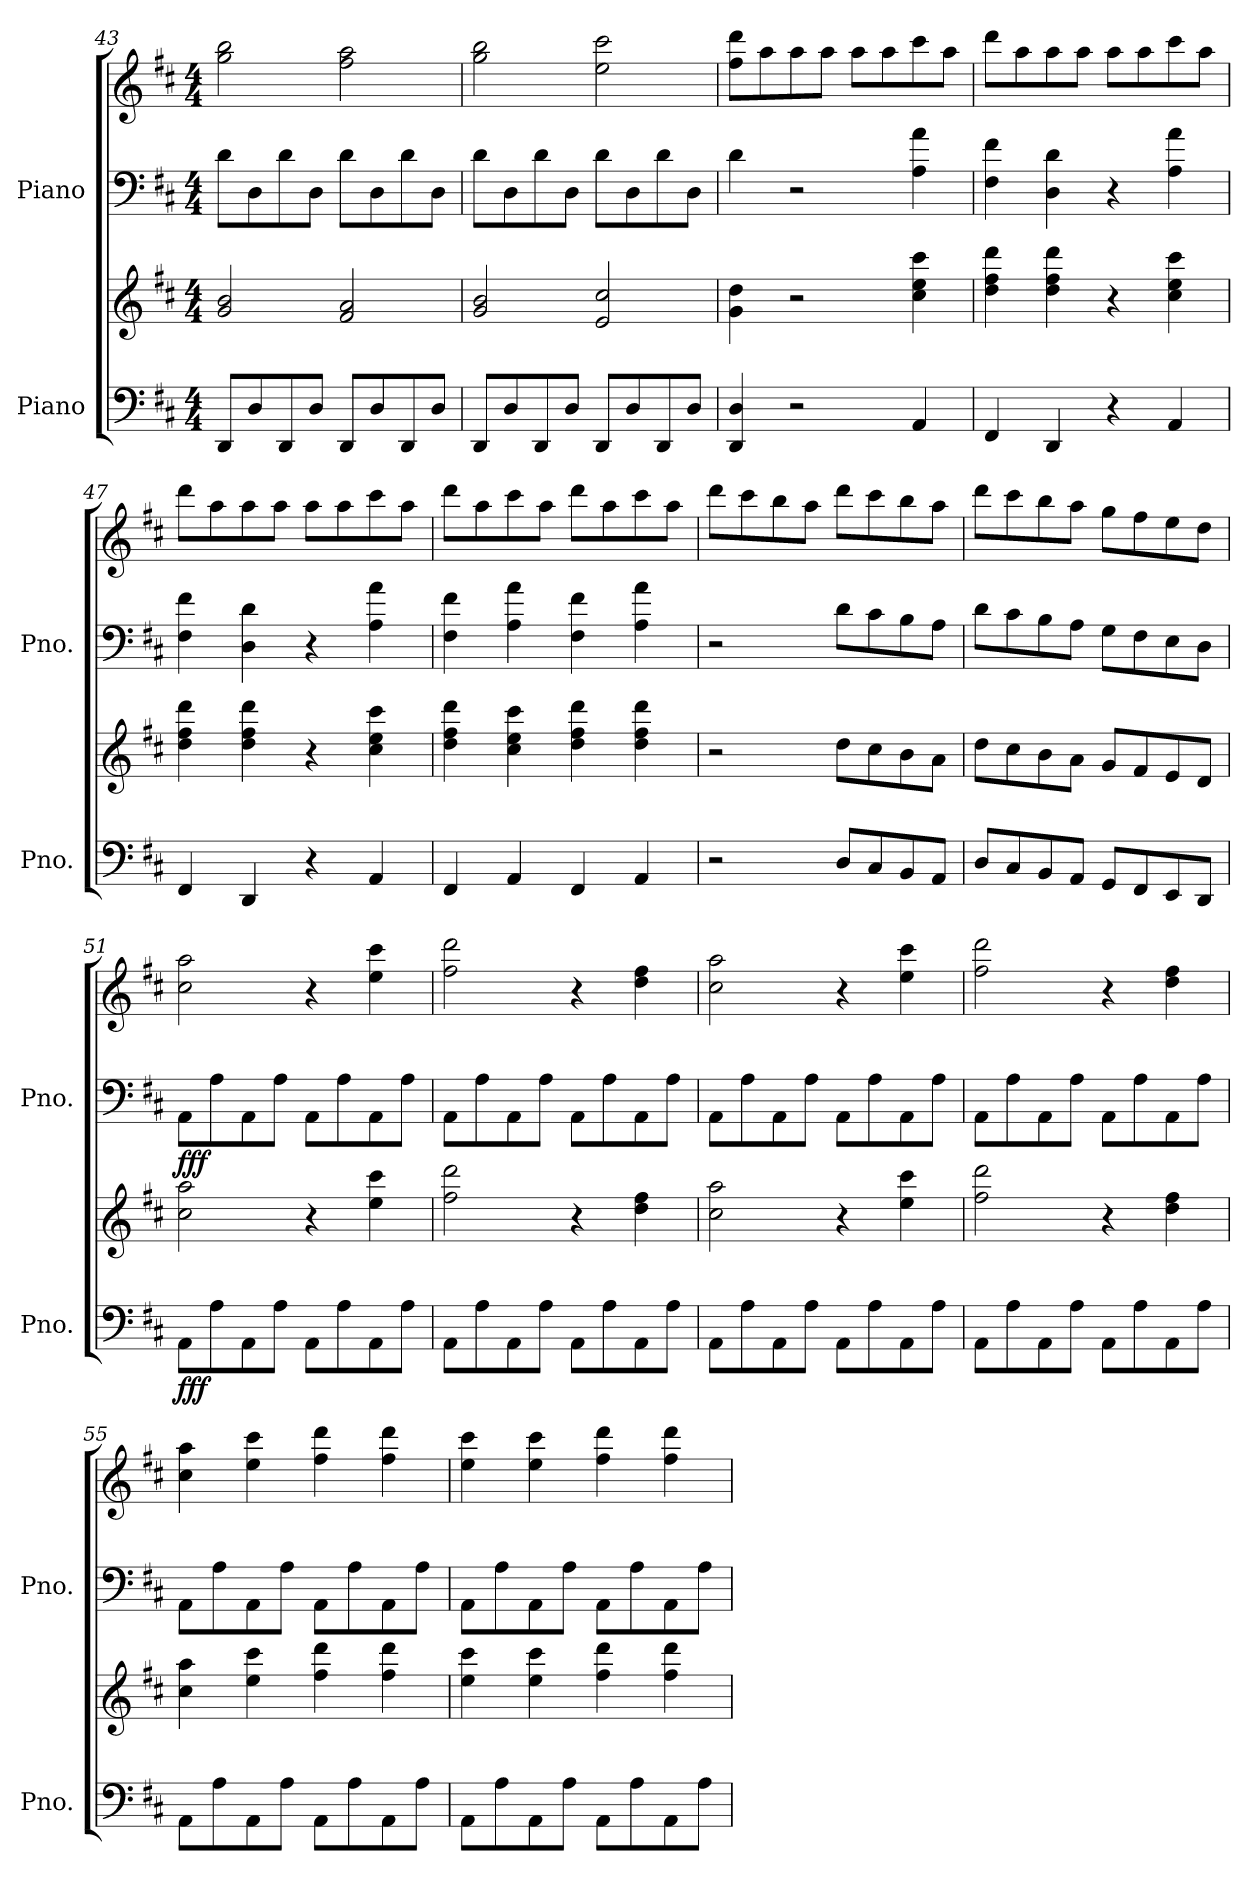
**kern	**kern	**dynam	**kern	**kern	**dynam
*part2	*part2	*part2	*part1	*part1	*part1
*staff4	*staff3	*staff3/4	*staff2	*staff1	*staff1/2
*I"Piano	*	*	*I"Piano	*	*
*I'Pno.	*	*	*I'Pno.	*	*
!!LO:LB:g=z
*clefF4	*clefG2	*	*clefF4	*clefG2	*
*k[f#c#]	*k[f#c#]	*	*k[f#c#]	*k[f#c#]	*
*M4/4	*M4/4	*	*M4/4	*M4/4	*
=43	=43	=43	=43	=43	=43
8DD/L	2g/ 2b/	.	8d\L	2gg\ 2bb\	.
8D/	.	.	8D\	.	.
8DD/	.	.	8d\	.	.
8D/J	.	.	8D\J	.	.
8DD/L	2f#/ 2a/	.	8d\L	2ff#\ 2aa\	.
8D/	.	.	8D\	.	.
8DD/	.	.	8d\	.	.
8D/J	.	.	8D\J	.	.
=44	=44	=44	=44	=44	=44
8DD/L	2g/ 2b/	.	8d\L	2gg\ 2bb\	.
8D/	.	.	8D\	.	.
8DD/	.	.	8d\	.	.
8D/J	.	.	8D\J	.	.
8DD/L	2e/ 2cc#/	.	8d\L	2ee\ 2ccc#\	.
8D/	.	.	8D\	.	.
8DD/	.	.	8d\	.	.
8D/J	.	.	8D\J	.	.
=45	=45	=45	=45	=45	=45
4DD/ 4D/	4g\ 4dd\	.	4d\	8ff#\ 8ddd\L	.
.	.	.	.	8aa\	.
2r	2r	.	2r	8aa\	.
.	.	.	.	8aa\J	.
.	.	.	.	8aa\L	.
.	.	.	.	8aa\	.
4AA/	4cc#\ 4ee\ 4ccc#\	.	4A\ 4a\	8ccc#\	.
.	.	.	.	8aa\J	.
=46	=46	=46	=46	=46	=46
4FF#/	4dd\ 4ff#\ 4ddd\	.	4F#\ 4f#\	8ddd\L	.
.	.	.	.	8aa\	.
4DD/	4dd\ 4ff#\ 4ddd\	.	4D\ 4d\	8aa\	.
.	.	.	.	8aa\J	.
4r	4r	.	4r	8aa\L	.
.	.	.	.	8aa\	.
4AA/	4cc#\ 4ee\ 4ccc#\	.	4A\ 4a\	8ccc#\	.
.	.	.	.	8aa\J	.
!!LO:LB:g=z
=47	=47	=47	=47	=47	=47
4FF#/	4dd\ 4ff#\ 4ddd\	.	4F#\ 4f#\	8ddd\L	.
.	.	.	.	8aa\	.
4DD/	4dd\ 4ff#\ 4ddd\	.	4D\ 4d\	8aa\	.
.	.	.	.	8aa\J	.
4r	4r	.	4r	8aa\L	.
.	.	.	.	8aa\	.
4AA/	4cc#\ 4ee\ 4ccc#\	.	4A\ 4a\	8ccc#\	.
.	.	.	.	8aa\J	.
=48	=48	=48	=48	=48	=48
4FF#/	4dd\ 4ff#\ 4ddd\	.	4F#\ 4f#\	8ddd\L	.
.	.	.	.	8aa\	.
4AA/	4cc#\ 4ee\ 4ccc#\	.	4A\ 4a\	8ccc#\	.
.	.	.	.	8aa\J	.
4FF#/	4dd\ 4ff#\ 4ddd\	.	4F#\ 4f#\	8ddd\L	.
.	.	.	.	8aa\	.
4AA/	4dd\ 4ff#\ 4ddd\	.	4A\ 4a\	8ccc#\	.
.	.	.	.	8aa\J	.
=49	=49	=49	=49	=49	=49
2r	2r	.	2r	8ddd\L	.
.	.	.	.	8ccc#\	.
.	.	.	.	8bb\	.
.	.	.	.	8aa\J	.
8D/L	8dd\L	.	8d\L	8ddd\L	.
8C#/	8cc#\	.	8c#\	8ccc#\	.
8BB/	8b\	.	8B\	8bb\	.
8AA/J	8a\J	.	8A\J	8aa\J	.
=50	=50	=50	=50	=50	=50
8D/L	8dd\L	.	8d\L	8ddd\L	.
8C#/	8cc#\	.	8c#\	8ccc#\	.
8BB/	8b\	.	8B\	8bb\	.
8AA/J	8a\J	.	8A\J	8aa\J	.
8GG/L	8g/L	.	8G\L	8gg\L	.
8FF#/	8f#/	.	8F#\	8ff#\	.
8EE/	8e/	.	8E\	8ee\	.
8DD/J	8d/J	.	8D\J	8dd\J	.
!!LO:PB:g=z
=51	=51	=51	=51	=51	=51
!	!	!LO:DY:b=2	!	!	!
!	!	!LO:DY:n=1:b	!	!	!LO:DY:b=2
!	!	!	!	!	!LO:DY:n=1:b
8AA\L	2cc#\ 2aa\	f ff	8AA\L	2cc#\ 2aa\	f ff
8A\	.	.	8A\	.	.
8AA\	.	.	8AA\	.	.
8A\J	.	.	8A\J	.	.
8AA\L	4r	.	8AA\L	4r	.
8A\	.	.	8A\	.	.
8AA\	4ee\ 4ccc#\	.	8AA\	4ee\ 4ccc#\	.
8A\J	.	.	8A\J	.	.
=52	=52	=52	=52	=52	=52
8AA\L	2ff#\ 2ddd\	.	8AA\L	2ff#\ 2ddd\	.
8A\	.	.	8A\	.	.
8AA\	.	.	8AA\	.	.
8A\J	.	.	8A\J	.	.
8AA\L	4r	.	8AA\L	4r	.
8A\	.	.	8A\	.	.
8AA\	4dd\ 4ff#\	.	8AA\	4dd\ 4ff#\	.
8A\J	.	.	8A\J	.	.
=53	=53	=53	=53	=53	=53
8AA\L	2cc#\ 2aa\	.	8AA\L	2cc#\ 2aa\	.
8A\	.	.	8A\	.	.
8AA\	.	.	8AA\	.	.
8A\J	.	.	8A\J	.	.
8AA\L	4r	.	8AA\L	4r	.
8A\	.	.	8A\	.	.
8AA\	4ee\ 4ccc#\	.	8AA\	4ee\ 4ccc#\	.
8A\J	.	.	8A\J	.	.
=54	=54	=54	=54	=54	=54
8AA\L	2ff#\ 2ddd\	.	8AA\L	2ff#\ 2ddd\	.
8A\	.	.	8A\	.	.
8AA\	.	.	8AA\	.	.
8A\J	.	.	8A\J	.	.
8AA\L	4r	.	8AA\L	4r	.
8A\	.	.	8A\	.	.
8AA\	4dd\ 4ff#\	.	8AA\	4dd\ 4ff#\	.
8A\J	.	.	8A\J	.	.
=55	=55	=55	=55	=55	=55
8AA\L	4cc#\ 4aa\	.	8AA\L	4cc#\ 4aa\	.
8A\	.	.	8A\	.	.
8AA\	4ee\ 4ccc#\	.	8AA\	4ee\ 4ccc#\	.
8A\J	.	.	8A\J	.	.
8AA\L	4ff#\ 4ddd\	.	8AA\L	4ff#\ 4ddd\	.
8A\	.	.	8A\	.	.
8AA\	4ff#\ 4ddd\	.	8AA\	4ff#\ 4ddd\	.
8A\J	.	.	8A\J	.	.
!!LO:LB:g=z
=56	=56	=56	=56	=56	=56
8AA\L	4ee\ 4ccc#\	.	8AA\L	4ee\ 4ccc#\	.
8A\	.	.	8A\	.	.
8AA\	4ee\ 4ccc#\	.	8AA\	4ee\ 4ccc#\	.
8A\J	.	.	8A\J	.	.
8AA\L	4ff#\ 4ddd\	.	8AA\L	4ff#\ 4ddd\	.
8A\	.	.	8A\	.	.
8AA\	4ff#\ 4ddd\	.	8AA\	4ff#\ 4ddd\	.
8A\J	.	.	8A\J	.	.
=	=	=	=	=	=
*-	*-	*-	*-	*-	*-
